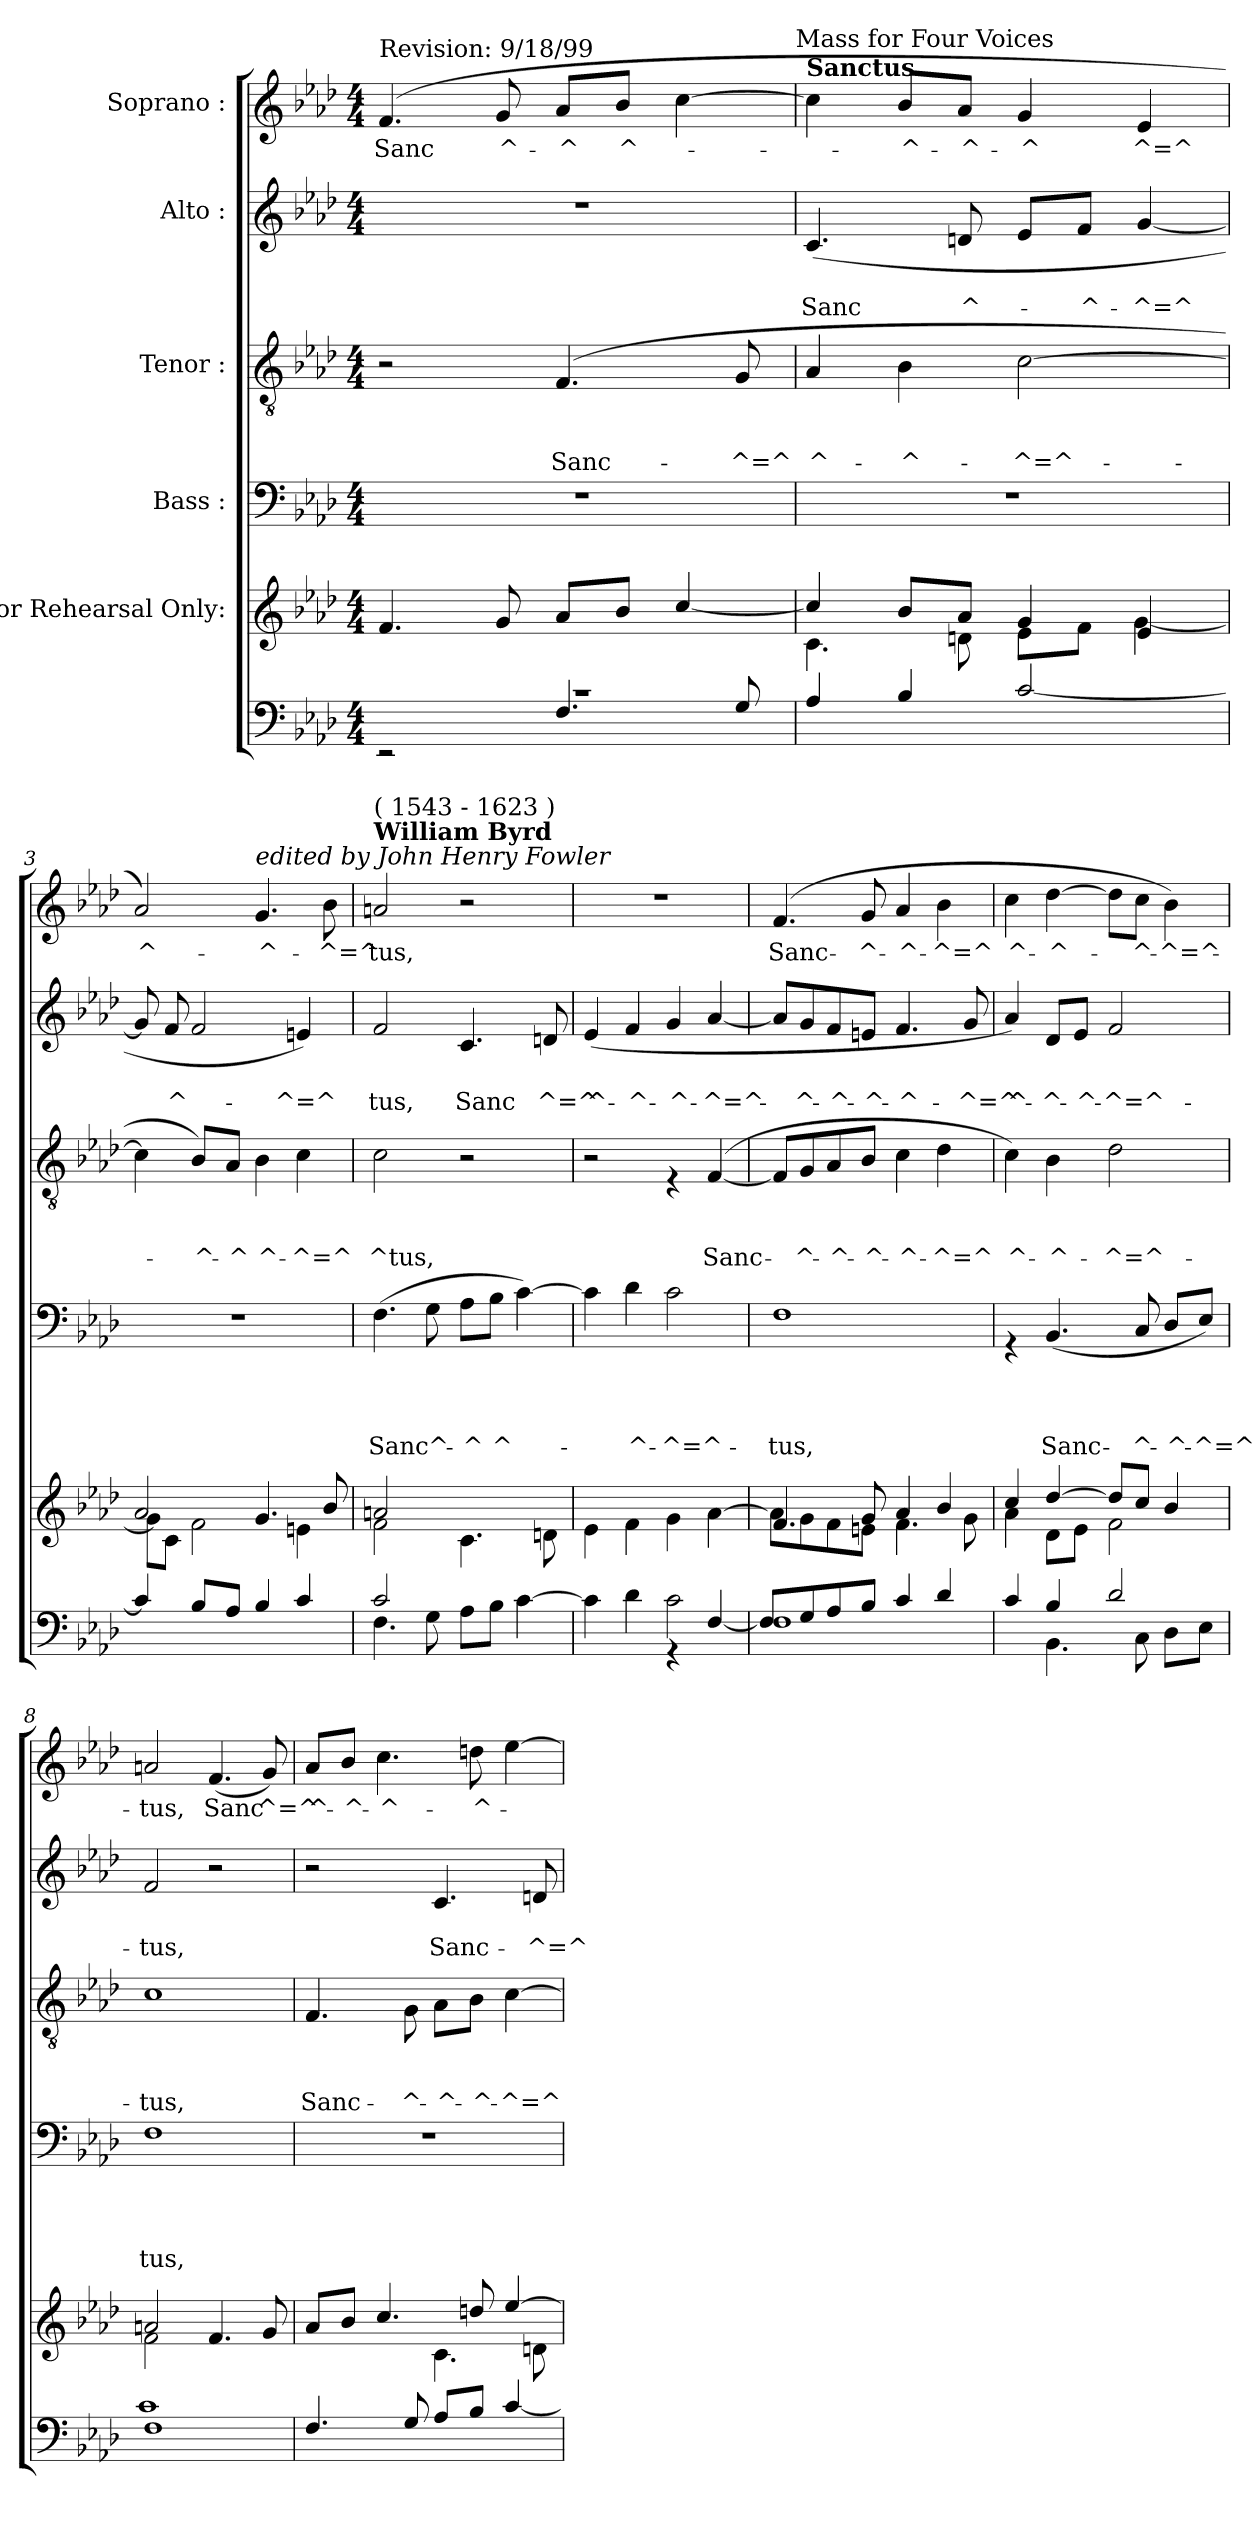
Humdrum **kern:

**kern	**kern	**kern	**text	**text	**text	**text	**kern	**text	**text	**text	**kern	**text	**text	**kern	**text
*part6	*part5	*part4	*part4	*part4	*part4	*part4	*part3	*part3	*part3	*part3	*part2	*part2	*part2	*part1	*part1
*staff6	*staff5	*staff4	*staff4	*staff4	*staff4	*staff4	*staff3	*staff3	*staff3	*staff3	*staff2	*staff2	*staff2	*staff1	*staff1
*	*I"For Rehearsal Only:	*I"Bass :	*	*	*	*	*I"Tenor :	*	*	*	*I"Alto :	*	*	*I"Soprano :	*
*clefF4	*clefG2	*clefF4	*	*	*	*	*clefGv2	*	*	*	*clefG2	*	*	*clefG2	*
*k[b-e-a-d-]	*k[b-e-a-d-]	*k[b-e-a-d-]	*	*	*	*	*k[b-e-a-d-]	*	*	*	*k[b-e-a-d-]	*	*	*k[b-e-a-d-]	*
*A-:	*A-:	*A-:	*	*	*	*	*A-:	*	*	*	*A-:	*	*	*A-:	*
*M4/4	*M4/4	*M4/4	*	*	*	*	*M4/4	*	*	*	*M4/4	*	*	*M4/4	*
=1	=1	=1	=1	=1	=1	=1	=1	=1	=1	=1	=1	=1	=1	=1	=1
*^	*	*	*	*	*	*	*	*	*	*	*	*	*	*	*
!	!	!	!	!	!	!	!	!	!	!	!	!	!	!	!LO:TX:a:t=Revision&colon;  9/18/99	!
!	!	!	!	!	!	!	!	!	!	!	!	!	!	!	!	!LO:LY:b
1rc	2rEE	4.f/	1r	.	.	.	.	2r	.	.	.	1r	.	.	(<4.f/	Sanc
!	!	!	!	!	!	!	!	!	!	!	!	!	!	!	!	!LO:LY:b
.	.	8g/	.	.	.	.	.	.	.	.	.	.	.	.	8g/	^-
!	!	!	!	!	!	!	!	!	!	!	!LO:LY:b	!	!	!	!	!LO:LY:b
.	4.F/	8a-/L	.	.	.	.	.	(<4.F/	.	.	Sanc-	.	.	.	8a-/L	-^
!	!	!	!	!	!	!	!	!	!	!	!	!	!	!	!	!LO:LY:b
.	.	8b-/J	.	.	.	.	.	.	.	.	.	.	.	.	8b-/J	^-
.	.	[<4cc/	.	.	.	.	.	.	.	.	.	.	.	.	[>4cc\	.
!	!	!	!	!	!	!	!	!	!	!	!LO:LY:b	!	!	!	!	!
.	8G/	.	.	.	.	.	.	8G/	.	.	-^=^	.	.	.	.	.
!	!	!	!	!	!	!	!	!	!	!	!	!	!	!	!LO:TX:a:t=Mass for Four Voices	!
=2	=2	=2	=2	=2	=2	=2	=2	=2	=2	=2	=2	=2	=2	=2	=2	=2
*	*	*^	*	*	*	*	*	*	*	*	*	*	*	*	*	*
!	!	!	!	!	!	!	!	!	!	!	!	!	!	!	!	!LO:TX:a:B:t=Sanctus	!
!	!	!	!	!	!	!	!	!	!	!	!	!LO:LY:b	!	!	!LO:LY:b	!	!
*v	*v	*	*	*	*	*	*	*	*	*	*	*	*	*	*	*	*
4A-/	4cc/]	4.c\	1r	.	.	.	.	4A-/	.	.	^-	(<4.c/	.	Sanc	4cc\]	.
!	!	!	!	!	!	!	!	!	!	!	!LO:LY:b	!	!	!	!	!LO:LY:b
4B-/	8b-/L	.	.	.	.	.	.	4B-\	.	.	-^-	.	.	.	8b-/L	-^-
!	!	!	!	!	!	!	!	!	!	!	!	!	!	!LO:LY:b	!	!LO:LY:b
.	8a-/J	8dn\	.	.	.	.	.	.	.	.	.	8dn/	.	^-	8a-/J	-^-
!	!	!	!	!	!	!	!	!	!	!	!LO:LY:b	!	!	!	!	!LO:LY:b
[<2c/	4g/	8e-\L	.	.	.	.	.	[>2c\	.	.	-^=^-	8e-/L	.	.	4g/	-^
!	!	!	!	!	!	!	!	!	!	!	!	!	!	!LO:LY:b	!	!
.	.	8f\J	.	.	.	.	.	.	.	.	.	8f/J	.	-^-	.	.
!	!	!	!	!	!	!	!	!	!	!	!	!	!	!LO:LY:b	!	!LO:LY:b
.	4e-/	[>4g\	.	.	.	.	.	.	.	.	.	[<4g/	.	-^=^	4e-/	^=^
=3	=3	=3	=3	=3	=3	=3	=3	=3	=3	=3	=3	=3	=3	=3	=3	=3
*	*	*	*	*	*	*	*	*	*	*	*	*^	*	*	*	*
!	!	!	!	!	!	!	!	!	!	!	!	!	!	!	!	!	!LO:LY:b
4c/]	2a-/	8g\L]	1r	.	.	.	.	4c\]	.	.	.	8g/]	8ryy	.	.	2a-/)	^-
!	!	!	!	!	!	!	!	!	!	!	!	!	!	!	!LO:LY:b	!	!
.	.	8c\J	.	.	.	.	.	.	.	.	.	8ryy	8f/	.	^-	.	.
!	!	!	!	!	!	!	!	!	!	!	!LO:LY:b	!	!	!	!	!	!
8B-/L	.	2f\	.	.	.	.	.	8B-/L)	.	.	-^-	2f/	2ryy	.	.	.	.
!	!	!	!	!	!	!	!	!	!	!	!LO:LY:b	!	!	!	!	!	!
8A-/J	.	.	.	.	.	.	.	8A-/J	.	.	-^	.	.	.	.	.	.
!	!	!	!	!	!	!	!	!	!	!	!	!	!	!	!	!LO:TX:a:i:t=edited by John Henry Fowler	!
!	!	!	!	!	!	!	!	!	!	!	!LO:LY:b	!	!	!	!	!	!LO:LY:b
4B-/	4.g/	.	.	.	.	.	.	4B-\	.	.	^-	.	.	.	.	4.g/	-^-
!	!	!	!	!	!	!	!	!	!	!	!LO:LY:b	!	!	!	!LO:LY:b	!	!
4c/	.	4en\	.	.	.	.	.	4c\	.	.	-^=^	4ryy	4en/)	.	-^=^	.	.
!	!	!	!	!	!	!	!	!	!	!	!	!	!	!	!	!	!LO:LY:b
.	8b-/	.	.	.	.	.	.	.	.	.	.	.	.	.	.	8b-\	-^=^
*	*	*	*	*	*	*	*	*	*	*	*	*v	*v	*	*	*	*
=4	=4	=4	=4	=4	=4	=4	=4	=4	=4	=4	=4	=4	=4	=4	=4	=4
*^	*	*	*	*	*	*	*	*	*	*	*	*	*	*	*	*
!	!	!	!	!	!	!	!	!	!	!	!	!	!	!	!	!LO:TX:a:B:t=William Byrd	!
!	!	!	!	!	!	!	!	!	!	!	!	!	!	!	!	!LO:TX:a:t=( 1543 - 1623 )	!
!	!	!	!	!	!	!	!	!LO:LY:b	!	!	!	!LO:LY:b	!	!	!LO:LY:b	!	!LO:LY:b
4.F\	2c/	2an/	2f\	(>4.F\	.	.	.	Sanc	2c\	.	.	^tus,	2f/	.	tus,	2an/	tus,
!	!	!	!	!	!	!	!	!LO:LY:b	!	!	!	!	!	!	!	!	!
8G\	.	.	.	8G\	.	.	.	^-	.	.	.	.	.	.	.	.	.
!	!	!	!	!	!	!	!	!LO:LY:b	!	!	!	!	!	!	!LO:LY:b	!	!
8A-\L	2ryy	2ryy	4.c\	8A-\L	.	.	.	-^	2r	.	.	.	4.c/	.	Sanc	2r	.
!	!	!	!	!	!	!	!	!LO:LY:b	!	!	!	!	!	!	!	!	!
8B-\J	.	.	.	8B-\J	.	.	.	^-	.	.	.	.	.	.	.	.	.
[>4c\	.	.	.	[>4c\)	.	.	.	.	.	.	.	.	.	.	.	.	.
!	!	!	!	!	!	!	!	!	!	!	!	!	!	!	!LO:LY:b	!	!
.	.	.	8dn\	.	.	.	.	.	.	.	.	.	8dn/	.	^=^	.	.
!!LO:LB:g=z
=5	=5	=5	=5	=5	=5	=5	=5	=5	=5	=5	=5	=5	=5	=5	=5	=5	=5
!	!	!	!	!	!	!	!	!	!	!	!	!	!	!	!LO:LY:b	!	!
*	*	*v	*v	*	*	*	*	*	*	*	*	*	*	*	*	*	*
4c\]	2ryy	4e-\	4c\]	.	.	.	.	2r	.	.	.	(<4e-/	.	^-	1r	.
!	!	!	!	!	!	!	!LO:LY:b	!	!	!	!	!	!	!LO:LY:b	!	!
4d-\	.	4f\	4d-\	.	.	.	-^-	.	.	.	.	4f/	.	-^-	.	.
!	!	!	!	!	!	!	!LO:LY:b	!	!	!	!	!	!	!LO:LY:b	!	!
2c\	4rGG	4g\	2c\	.	.	.	-^=^-	4rE	.	.	.	4g/	.	-^-	.	.
!	!	!	!	!	!	!	!	!	!	!	!LO:LY:b	!	!	!LO:LY:b	!	!
.	[<4F/	[>4a-\	.	.	.	.	.	(<[<4F/	.	.	Sanc-	[<4a-/	.	-^=^-	.	.
=6	=6	=6	=6	=6	=6	=6	=6	=6	=6	=6	=6	=6	=6	=6	=6	=6
*	*	*^	*	*	*	*	*	*	*	*	*	*	*	*	*	*
!	!	!	!	!	!	!	!	!LO:LY:b	!	!	!	!	!	!	!	!	!LO:LY:b
1F	8F/L]	4.f/	8a-\L]	1F	.	.	.	-tus,	8F/L]	.	.	.	8a-/L]	.	.	(<4.f/	Sanc-
!	!	!	!	!	!	!	!	!	!	!	!	!LO:LY:b	!	!	!LO:LY:b	!	!
.	8G/	.	8g\	.	.	.	.	.	8G/	.	.	-^-	8g/	.	-^-	.	.
!	!	!	!	!	!	!	!	!	!	!	!	!LO:LY:b	!	!	!LO:LY:b	!	!
.	8A-/	.	8f\	.	.	.	.	.	8A-/	.	.	-^-	8f/	.	-^-	.	.
!	!	!	!	!	!	!	!	!	!	!	!	!LO:LY:b	!	!	!LO:LY:b	!	!LO:LY:b
.	8B-/J	8g/	8en\J	.	.	.	.	.	8B-/J	.	.	-^-	8en/J	.	-^-	8g/	-^-
!	!	!	!	!	!	!	!	!	!	!	!	!LO:LY:b	!	!	!LO:LY:b	!	!LO:LY:b
.	4c/	4a-/	4.f\	.	.	.	.	.	4c\	.	.	-^-	4.f/	.	-^-	4a-/	-^-
!	!	!	!	!	!	!	!	!	!	!	!	!LO:LY:b	!	!	!	!	!LO:LY:b
.	4d-/	4b-/	.	.	.	.	.	.	4d-\	.	.	-^=^	.	.	.	4b-\	-^=^
!	!	!	!	!	!	!	!	!	!	!	!	!	!	!	!LO:LY:b	!	!
.	.	.	8g\	.	.	.	.	.	.	.	.	.	8g/	.	-^=^	.	.
=7	=7	=7	=7	=7	=7	=7	=7	=7	=7	=7	=7	=7	=7	=7	=7	=7	=7
!	!	!	!	!	!	!	!	!	!	!	!	!LO:LY:b	!	!	!LO:LY:b	!	!LO:LY:b
4ryy	4c/	4cc/	4a-\	4rGG	.	.	.	.	4c\)	.	.	^-	4a-/)	.	^-	4cc\	^-
!	!	!	!	!	!	!	!	!LO:LY:b	!	!	!	!LO:LY:b	!	!	!LO:LY:b	!	!LO:LY:b
4.BB-\	4B-/	[<4dd-/	8d-\L	(<4.BB-/	.	.	.	Sanc-	4B-\	.	.	-^-	8d-/L	.	-^-	[>4dd-\	-^-
!	!	!	!	!	!	!	!	!	!	!	!	!	!	!	!LO:LY:b	!	!
.	.	.	8e-\J	.	.	.	.	.	.	.	.	.	8e-/J	.	-^-	.	.
!	!	!	!	!	!	!	!	!	!	!	!	!LO:LY:b	!	!	!LO:LY:b	!	!
.	2d-/	8dd-/L]	2f\	.	.	.	.	.	2d-\	.	.	-^=^-	2f/	.	-^=^-	8dd-\L]	.
!	!	!	!	!	!	!	!	!LO:LY:b	!	!	!	!	!	!	!	!	!LO:LY:b
8C\	.	8cc/J	.	8C/	.	.	.	-^-	.	.	.	.	.	.	.	8cc\J	-^-
!	!	!	!	!	!	!	!	!LO:LY:b	!	!	!	!	!	!	!	!	!LO:LY:b
8D-\L	.	4b-/	.	8D-/L	.	.	.	-^-	.	.	.	.	.	.	.	4b-\)	-^=^-
!	!	!	!	!	!	!	!	!LO:LY:b	!	!	!	!	!	!	!	!	!
8E-\J	.	.	.	8E-/J)	.	.	.	-^=^	.	.	.	.	.	.	.	.	.
=8	=8	=8	=8	=8	=8	=8	=8	=8	=8	=8	=8	=8	=8	=8	=8	=8	=8
!	!	!	!	!	!	!	!	!LO:LY:b	!	!	!	!LO:LY:b	!	!	!LO:LY:b	!	!LO:LY:b
1F	1c	2an/	2f\	1F	.	.	.	tus,	1c	.	.	-tus,	2f/	.	-tus,	2an/	-tus,
!	!	!	!	!	!	!	!	!	!	!	!	!	!	!	!	!	!LO:LY:b
.	.	4.f/	2ryy	.	.	.	.	.	.	.	.	.	2r	.	.	(<4.f/	Sanc
!	!	!	!	!	!	!	!	!	!	!	!	!	!	!	!	!	!LO:LY:b
.	.	8g/	.	.	.	.	.	.	.	.	.	.	.	.	.	8g/)	^=^
*v	*v	*	*	*	*	*	*	*	*	*	*	*	*	*	*	*	*
!!LO:PB:g=z
=9	=9	=9	=9	=9	=9	=9	=9	=9	=9	=9	=9	=9	=9	=9	=9	=9
!	!	!	!	!	!	!	!	!	!	!	!LO:LY:b	!	!	!	!	!LO:LY:b
4.F/	8a-/L	2ryy	1r	.	.	.	.	4.F/	.	.	Sanc-	2r	.	.	8a-/L	^-
!	!	!	!	!	!	!	!	!	!	!	!	!	!	!	!	!LO:LY:b
.	8b-/J	.	.	.	.	.	.	.	.	.	.	.	.	.	8b-/J	-^-
!	!	!	!	!	!	!	!	!	!	!	!	!	!	!	!	!LO:LY:b
.	4.cc/	.	.	.	.	.	.	.	.	.	.	.	.	.	4.cc\	-^-
!	!	!	!	!	!	!	!	!	!	!	!LO:LY:b	!	!	!	!	!
8G/	.	.	.	.	.	.	.	8G\	.	.	-^-	.	.	.	.	.
!	!	!	!	!	!	!	!	!	!	!	!LO:LY:b	!	!	!LO:LY:b	!	!
8A-/L	.	4.c\	.	.	.	.	.	8A-\L	.	.	-^-	4.c/	.	Sanc-	.	.
!	!	!	!	!	!	!	!	!	!	!	!LO:LY:b	!	!	!	!	!LO:LY:b
8B-/J	8ddn/	.	.	.	.	.	.	8B-\J	.	.	-^-	.	.	.	8ddn\	-^-
!	!	!	!	!	!	!	!	!	!	!	!LO:LY:b	!	!	!	!	!
[<4c/	[<4ee-/	.	.	.	.	.	.	[>4c\	.	.	-^=^-	.	.	.	[>4ee-\	.
!	!	!	!	!	!	!	!	!	!	!	!	!	!	!LO:LY:b	!	!
.	.	8dn\	.	.	.	.	.	.	.	.	.	8dn/	.	-^=^	.	.
*	*v	*v	*	*	*	*	*	*	*	*	*	*	*	*	*	*
=	=	=	=	=	=	=	=	=	=	=	=	=	=	=	=
*-	*-	*-	*-	*-	*-	*-	*-	*-	*-	*-	*-	*-	*-	*-	*-
